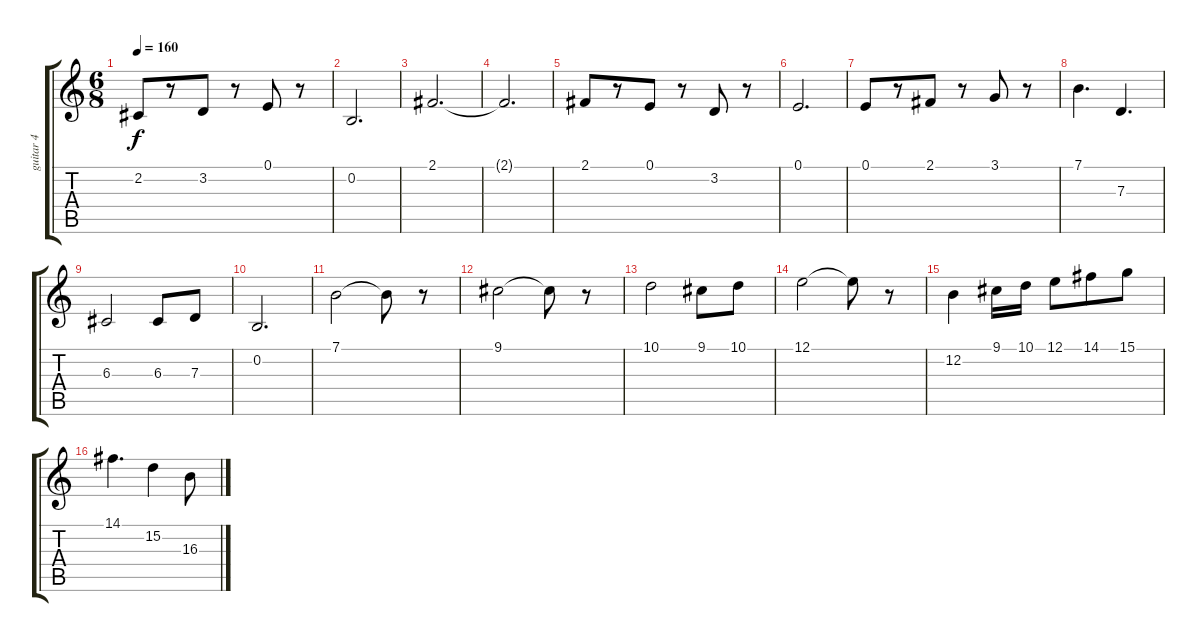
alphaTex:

\track ("guitar 4" "guitar 4") {instrument lead1square}
\staff {score tabs}
\tuning (E4 B3 G3 D3 A2 E2) {hide}
\ts (6 8)
\tempo 160
\clef g2
\ks c
2.2.8{dy f} r.8 3.2.8 r.8 0.1.8 r.8 |
0.2.2{d} |
2.1.2{d} |
2.1{t}.2{d} |
2.1.8 r.8 0.1.8 r.8 3.2.8 r.8 |
0.1.2{d} |
0.1.8 r.8 2.1.8 r.8 3.1.8 r.8 |
7.1.4{d} 7.3.4{d} |
6.3.2 6.3.8 7.3.8 |
0.2.2{d} |
7.1.2 7.1{t}.8 r.8 |
9.1.2 9.1{t}.8 r.8 |
10.1.2 9.1.8 10.1.8 |
12.1.2 12.1{t}.8 r.8 |
12.2.4 9.1.16 10.1.16 12.1.8 14.1.8 15.1.8 |
14.1.4{d} 15.2.4 16.3.8
